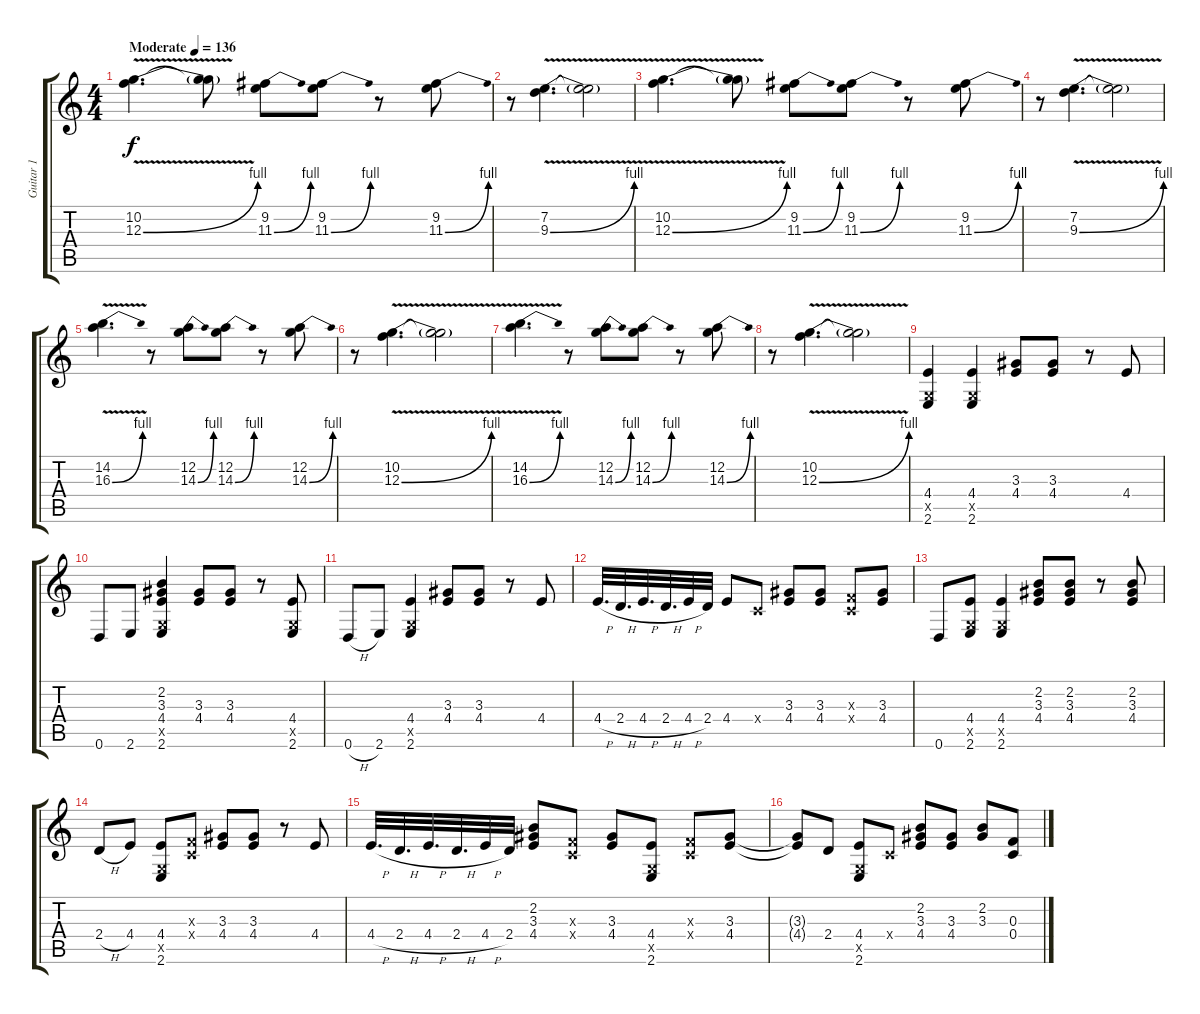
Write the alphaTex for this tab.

\track ("Guitar 1" "Guitar 1") {instrument distortionguitar}
\staff {score tabs}
\tuning (D4 A3 F3 C3 G2 D2) {hide}
\ts (4 4)
\tempo (136 "Moderate")
\clef g2
\ks c
(10.2{v} 12.3{be (bend 0 0 60 4) v}).4{d dy f instrument distortionguitar} (10.2{t} 12.3{t}).8 (9.2 11.3{be (bend 0 0 60 4)}).8 (9.2 11.3{be (bend 0 0 60 4)}).8 r.8 (9.2 11.3{be (bend 0 0 60 4)}).8 |
r.8 (7.2{v} 9.3{be (bend 0 0 60 4) v}).4{d} (7.2{t} 9.3{t}).2 |
(10.2{v} 12.3{be (bend 0 0 60 4) v}).4{d} (10.2{t} 12.3{t}).8 (9.2 11.3{be (bend 0 0 60 4)}).8 (9.2 11.3{be (bend 0 0 60 4)}).8 r.8 (9.2 11.3{be (bend 0 0 60 4)}).8 |
r.8 (7.2{v} 9.3{be (bend 0 0 60 4) v}).4{d} (7.2{t} 9.3{t}).2 |
(14.2{v} 16.3{be (bend 0 0 60 4) v}).4{d} r.8 (12.2 14.3{be (bend 0 0 60 4)}).8 (12.2 14.3{be (bend 0 0 60 4)}).8 r.8 (12.2 14.3{be (bend 0 0 60 4)}).8 |
r.8 (10.2{v} 12.3{be (bend 0 0 60 4) v}).4{d} (10.2{t} 12.3{t}).2 |
(14.2{v} 16.3{be (bend 0 0 60 4) v}).4{d} r.8 (12.2 14.3{be (bend 0 0 60 4)}).8 (12.2 14.3{be (bend 0 0 60 4)}).8 r.8 (12.2 14.3{be (bend 0 0 60 4)}).8 |
r.8 (10.2{v} 12.3{be (bend 0 0 60 4) v}).4{d} (10.2{t} 12.3{t}).2 |
(4.4 0.5{x} 2.6).4 (4.4 0.5{x} 2.6).4 (3.3 4.4).8 (3.3 4.4).8 r.8 4.4.8 |
0.6.8 2.6.8 (2.2 3.3 4.4 0.5{x} 2.6).4 (3.3 4.4).8 (3.3 4.4).8 r.8 (4.4 0.5{x} 2.6).8 |
0.6{h}.8 2.6.8 (4.4 0.5{x} 2.6).4 (3.3 4.4).8 (3.3 4.4).8 r.8 4.4.8 |
4.4{h}.32{d} 2.4{h}.32{d} 4.4{h}.32{d} 2.4{h}.32{d} 4.4{h}.32 2.4.32 4.4.8 0.4{x}.8 (3.3 4.4).8 (3.3 4.4).8 (0.3{x} 0.4{x}).8 (3.3 4.4).8 |
0.6.8 (4.4 0.5{x} 2.6).8 (4.4 0.5{x} 2.6).4 (2.2 3.3 4.4).8 (2.2 3.3 4.4).8 r.8 (2.2 3.3 4.4).8 |
2.4{h}.8 4.4.8 (4.4 0.5{x} 2.6).8 (0.3{x} 0.4{x}).8 (3.3 4.4).8 (3.3 4.4).8 r.8 4.4.8 |
4.4{h}.32{d} 2.4{h}.32{d} 4.4{h}.32{d} 2.4{h}.32{d} 4.4{h}.32 2.4.32 (2.2 3.3 4.4).8 (0.3{x} 0.4{x}).8 (3.3 4.4).8 (4.4 0.5{x} 2.6).8 (0.3{x} 0.4{x}).8 (3.3 4.4).8 |
(3.3{t} 4.4{t}).8 2.4.8 (4.4 0.5{x} 2.6).8 0.4{x}.8 (2.2 3.3 4.4).8 (3.3 4.4).8 (2.2 3.3).8 (0.3 0.4).8
